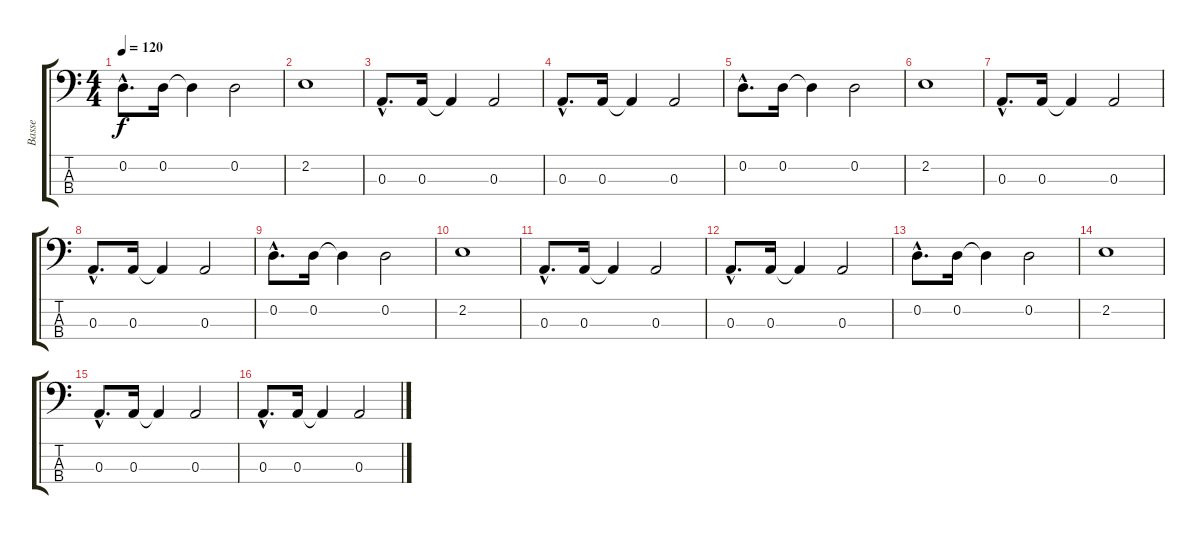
\track ("Basse" "Basse") {instrument electricbasspick}
\staff {score tabs}
\tuning (G2 D2 A1 E1) {hide}
\ts (4 4)
\tempo 120
\clef f4
\ks c
0.2{hac}.8{d dy f} 0.2.16 0.2{t}.4 0.2.2 |
2.2.1 |
0.3{hac}.8{d} 0.3.16 0.3{t}.4 0.3.2 |
0.3{hac}.8{d} 0.3.16 0.3{t}.4 0.3.2 |
0.2{hac}.8{d} 0.2.16 0.2{t}.4 0.2.2 |
2.2.1 |
0.3{hac}.8{d} 0.3.16 0.3{t}.4 0.3.2 |
0.3{hac}.8{d} 0.3.16 0.3{t}.4 0.3.2 |
0.2{hac}.8{d} 0.2.16 0.2{t}.4 0.2.2 |
2.2.1 |
0.3{hac}.8{d} 0.3.16 0.3{t}.4 0.3.2 |
0.3{hac}.8{d} 0.3.16 0.3{t}.4 0.3.2 |
0.2{hac}.8{d} 0.2.16 0.2{t}.4 0.2.2 |
2.2.1 |
0.3{hac}.8{d} 0.3.16 0.3{t}.4 0.3.2 |
0.3{hac}.8{d} 0.3.16 0.3{t}.4 0.3.2
